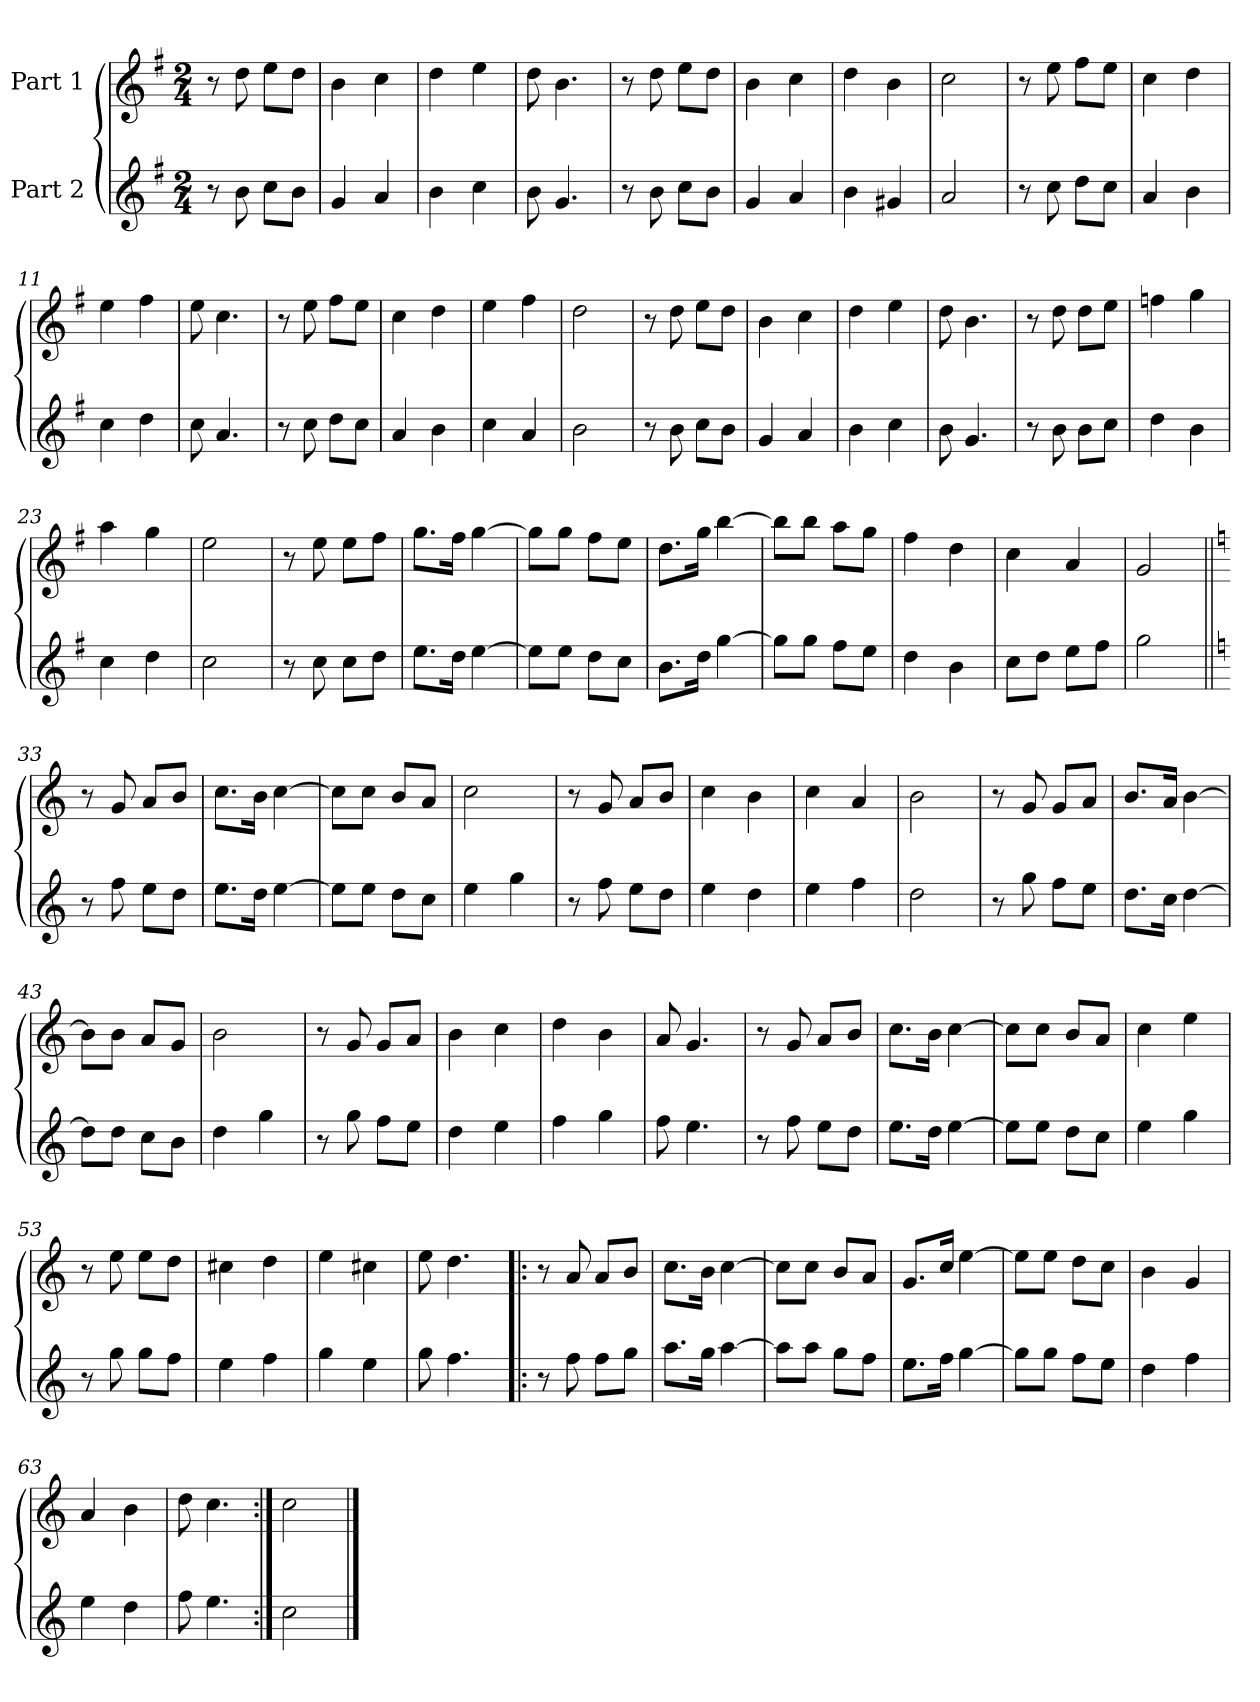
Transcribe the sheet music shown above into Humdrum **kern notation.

**kern	**kern
*part2	*part1
*staff2	*staff1
*I"Part 2	*I"Part 1
*clefG2	*clefG2
*k[f#]	*k[f#]
*M2/4	*M2/4
=1	=1
8r	8r
8b	8dd
8cc\L	8ee\L
8b\J	8dd\J
=2	=2
4g	4b
4a	4cc
=3	=3
4b	4dd
4cc	4ee
=4	=4
8b	8dd
4.g	4.b
=5	=5
8r	8r
8b	8dd
8cc\L	8ee\L
8b\J	8dd\J
=6	=6
4g	4b
4a	4cc
=7	=7
4b	4dd
4g#	4b
=8	=8
2a	2cc
=9	=9
8r	8r
8cc	8ee
8dd\L	8ff#\L
8cc\J	8ee\J
=10	=10
4a	4cc
4b	4dd
=11	=11
4cc	4ee
4dd	4ff#
=12	=12
8cc	8ee
4.a	4.cc
=13	=13
8r	8r
8cc	8ee
8dd\L	8ff#\L
8cc\J	8ee\J
=14	=14
4a	4cc
4b	4dd
=15	=15
4cc	4ee
4a	4ff#
=16	=16
2b	2dd
=17	=17
8r	8r
8b	8dd
8cc\L	8ee\L
8b\J	8dd\J
=18	=18
4g	4b
4a	4cc
=19	=19
4b	4dd
4cc	4ee
=20	=20
8b	8dd
4.g	4.b
=21	=21
8r	8r
8b	8dd
8b\L	8dd\L
8cc\J	8ee\J
=22	=22
4dd	4ff
4b	4gg
=23	=23
4cc	4aa
4dd	4gg
=24	=24
2cc	2ee
=25	=25
8r	8r
8cc	8ee
8cc\L	8ee\L
8dd\J	8ff#\J
=26	=26
8.ee\L	8.gg\L
16dd\Jk	16ff#\Jk
[4ee	[4gg
=27	=27
8ee\L]	8gg\L]
8ee\J	8gg\J
8dd\L	8ff#\L
8cc\J	8ee\J
=28	=28
8.b\L	8.dd\L
16dd\Jk	16gg\Jk
[4gg	[4bb
=29	=29
8gg\L]	8bb\L]
8gg\J	8bb\J
8ff#\L	8aa\L
8ee\J	8gg\J
=30	=30
4dd	4ff#
4b	4dd
=31	=31
8cc\L	4cc
8dd\J	.
8ee\L	4a
8ff#\J	.
=32	=32
2gg	2g
=33||	=33||
*k[]	*k[]
8r	8r
8ff	8g
8ee\L	8a/L
8dd\J	8b/J
=34	=34
8.ee\L	8.cc\L
16dd\Jk	16b\Jk
[4ee	[4cc
=35	=35
8ee\L]	8cc\L]
8ee\J	8cc\J
8dd\L	8b/L
8cc\J	8a/J
=36	=36
4ee	2cc
4gg	.
=37	=37
8r	8r
8ff	8g
8ee\L	8a/L
8dd\J	8b/J
=38	=38
4ee	4cc
4dd	4b
=39	=39
4ee	4cc
4ff	4a
=40	=40
2dd	2b
=41	=41
8r	8r
8gg	8g
8ff\L	8g/L
8ee\J	8a/J
=42	=42
8.dd\L	8.b/L
16cc\Jk	16a/Jk
[4dd	[4b
=43	=43
8dd\L]	8b\L]
8dd\J	8b\J
8cc\L	8a/L
8b\J	8g/J
=44	=44
4dd	2b
4gg	.
=45	=45
8r	8r
8gg	8g
8ff\L	8g/L
8ee\J	8a/J
=46	=46
4dd	4b
4ee	4cc
=47	=47
4ff	4dd
4gg	4b
=48	=48
8ff	8a
4.ee	4.g
=49	=49
8r	8r
8ff	8g
8ee\L	8a/L
8dd\J	8b/J
=50	=50
8.ee\L	8.cc\L
16dd\Jk	16b\Jk
[4ee	[4cc
=51	=51
8ee\L]	8cc\L]
8ee\J	8cc\J
8dd\L	8b/L
8cc\J	8a/J
=52	=52
4ee	4cc
4gg	4ee
=53	=53
8r	8r
8gg	8ee
8gg\L	8ee\L
8ff\J	8dd\J
=54	=54
4ee	4cc#
4ff	4dd
=55	=55
4gg	4ee
4ee	4cc#
=56	=56
8gg	8ee
4.ff	4.dd
=57!|:	=57!|:
8r	8r
8ff	8a
8ff\L	8a/L
8gg\J	8b/J
=58	=58
8.aa\L	8.cc\L
16gg\Jk	16b\Jk
[4aa	[4cc
=59	=59
8aa\L]	8cc\L]
8aa\J	8cc\J
8gg\L	8b/L
8ff\J	8a/J
=60	=60
8.ee\L	8.g/L
16ff\Jk	16cc/Jk
[4gg	[4ee
=61	=61
8gg\L]	8ee\L]
8gg\J	8ee\J
8ff\L	8dd\L
8ee\J	8cc\J
=62	=62
4dd	4b
4ff	4g
=63	=63
4ee	4a
4dd	4b
=64	=64
8ff	8dd
4.ee	4.cc
=65:|!	=65:|!
2cc	2cc
==	==
*-	*-
